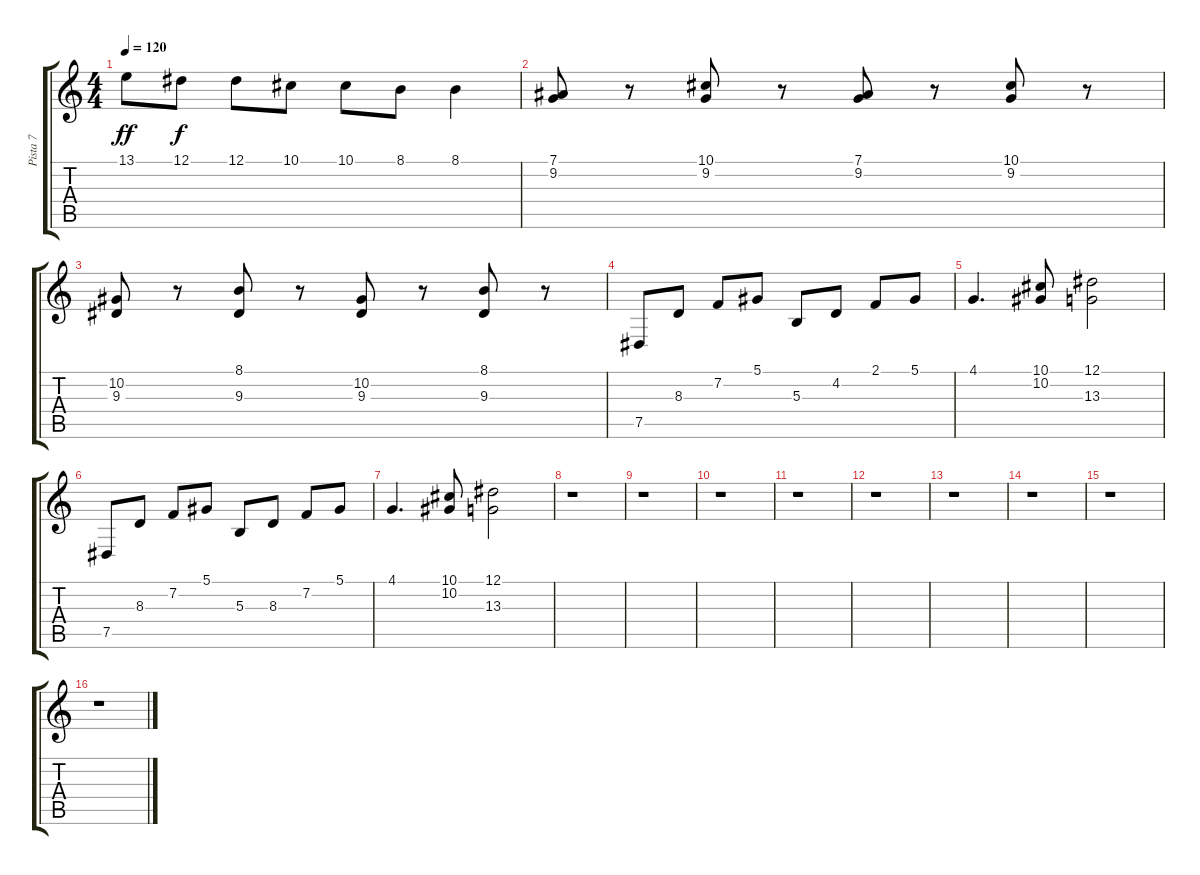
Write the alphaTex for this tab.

\track ("Pista 7" "Pista 7") {instrument stringensemble1}
\staff {score tabs}
\tuning (Eb4 Bb3 Gb3 Db3 Ab2 Eb2) {hide}
\ts (4 4)
\tempo 120
\clef g2
\ks c
13.1.8{dy ff} 12.1.8{dy f} 12.1.8 10.1.8 10.1.8 8.1.8 8.1.4 |
(7.1 9.2).8 r.8 (10.1 9.2).8 r.8 (7.1 9.2).8 r.8 (10.1 9.2).8 r.8 |
(10.2 9.3).8 r.8 (8.1 9.3).8 r.8 (10.2 9.3).8 r.8 (8.1 9.3).8 r.8 |
7.5.8 8.3.8 7.2.8 5.1.8 5.3.8 4.2.8 2.1.8 5.1.8 |
4.1.4{d} (10.1 10.2).8 (12.1 13.3).2 |
7.5.8 8.3.8 7.2.8 5.1.8 5.3.8 8.3.8 7.2.8 5.1.8 |
4.1.4{d} (10.1 10.2).8 (12.1 13.3).2 |
r.1 |
r.1 |
r.1 |
r.1 |
r.1 |
r.1 |
r.1 |
r.1 |
r.1
